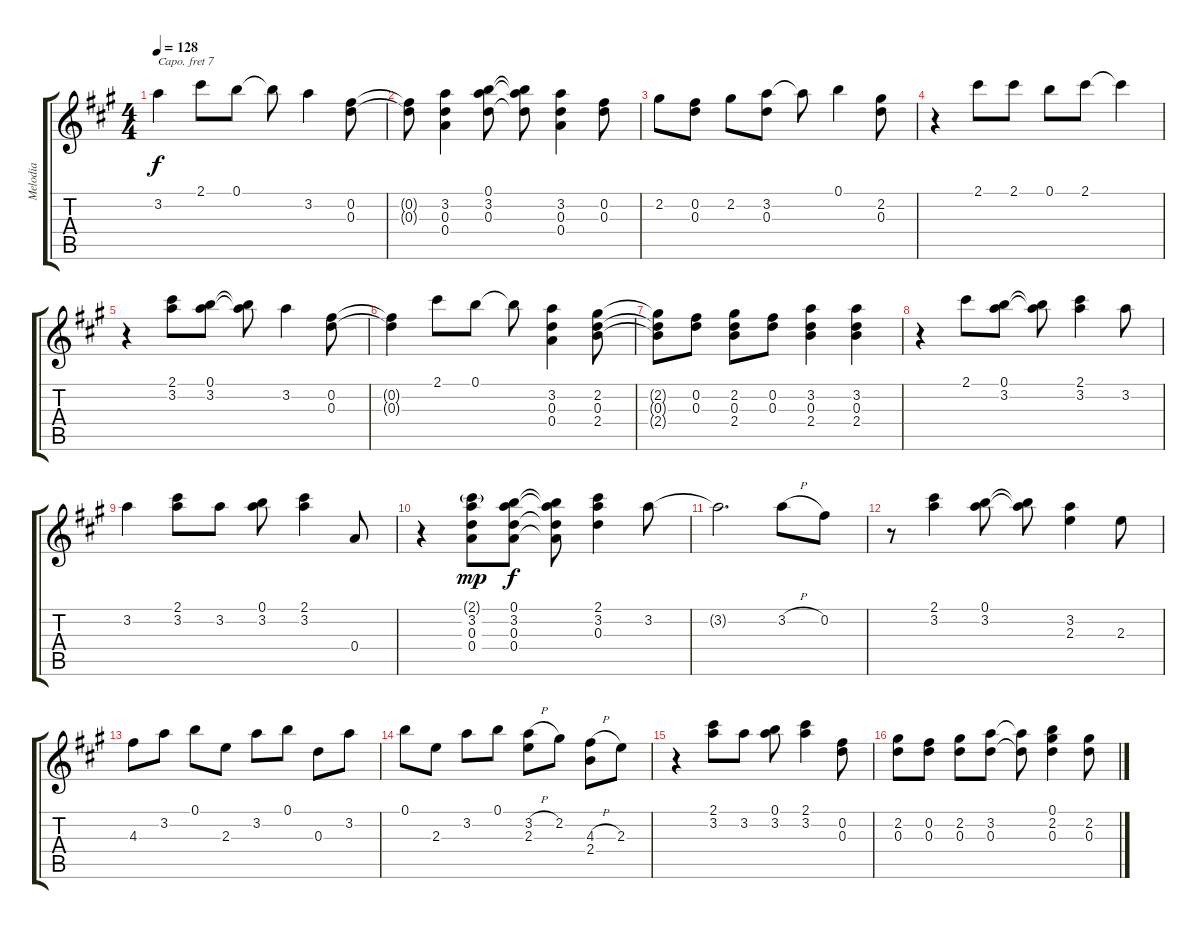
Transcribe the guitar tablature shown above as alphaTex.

\track ("Melodia " "Melodia ") {instrument acousticguitarsteel}
\staff {score tabs}
\capo 7
\tuning (E4 B3 G3 D3 A2 E2) {hide}
\ts (4 4)
\tempo 128
\clef g2
\ks a
3.2{t}.4{dy f} 2.1.8 0.1.8 0.1{t}.8 3.2.4 (0.2 0.3).8 |
(0.2{t} 0.3{t}).8 (3.2 0.3 0.4).4 (0.1 3.2 0.3).8 (0.1{t} 3.2{t} 0.3{t}).8 (3.2 0.3 0.4).4 (0.2 0.3).8 |
2.2.8 (0.2 0.3).8 2.2.8 (3.2 0.3).8 3.2{t}.8 0.1.4 (2.2 0.3).8 |
r.4 2.1.8 2.1.8 0.1.8 2.1.8 2.1{t}.4 |
r.4 (2.1 3.2).8 (0.1 3.2).8 (0.1{t} 3.2{t}).8 3.2.4 (0.2 0.3).8 |
(0.2{t} 0.3{t}).4 2.1.8 0.1.8 0.1{t}.8 (3.2 0.3 0.4).4 (2.2 0.3 2.4).8 |
(2.2{t} 0.3{t} 2.4{t}).8 (0.2 0.3).8 (2.2 0.3 2.4).8 (0.2 0.3).8 (3.2 0.3 2.4).4 (3.2 0.3 2.4).4 |
r.4 2.1.8 (0.1 3.2).8 (0.1{t} 3.2{t}).8 (2.1 3.2).4 3.2.8 |
3.2.4 (2.1 3.2).8 3.2.8 (0.1 3.2).8 (2.1 3.2).4 0.4.8 |
r.4 (2.1{g} 3.2 0.3 0.4).8{dy mp} (0.1 3.2 0.3 0.4).8{dy f} (0.1{t} 3.2{t} 0.3{t} 0.4{t}).8 (2.1 3.2 0.3).4 3.2.8 |
3.2{t}.2{d} 3.2{h}.8 0.2.8 |
r.8 (2.1 3.2).4 (0.1 3.2).8 (0.1{t} 3.2{t}).8 (3.2 2.3).4 2.3.8 |
4.3.8 3.2.8 0.1.8 2.3.8 3.2.8 0.1.8 0.3.8 3.2.8 |
0.1.8 2.3.8 3.2.8 0.1.8 (3.2{h} 2.3).8 2.2.8 (4.3{h} 2.4).8 2.3.8 |
r.4 (2.1 3.2).8 3.2.8 (0.1 3.2).8 (2.1 3.2).4 (0.2 0.3).8 |
(2.2 0.3).8 (0.2 0.3).8 (2.2 0.3).8 (3.2 0.3).8 (3.2{t} 0.3{t}).8 (0.1 2.2 0.3).4 (2.2 0.3).8
